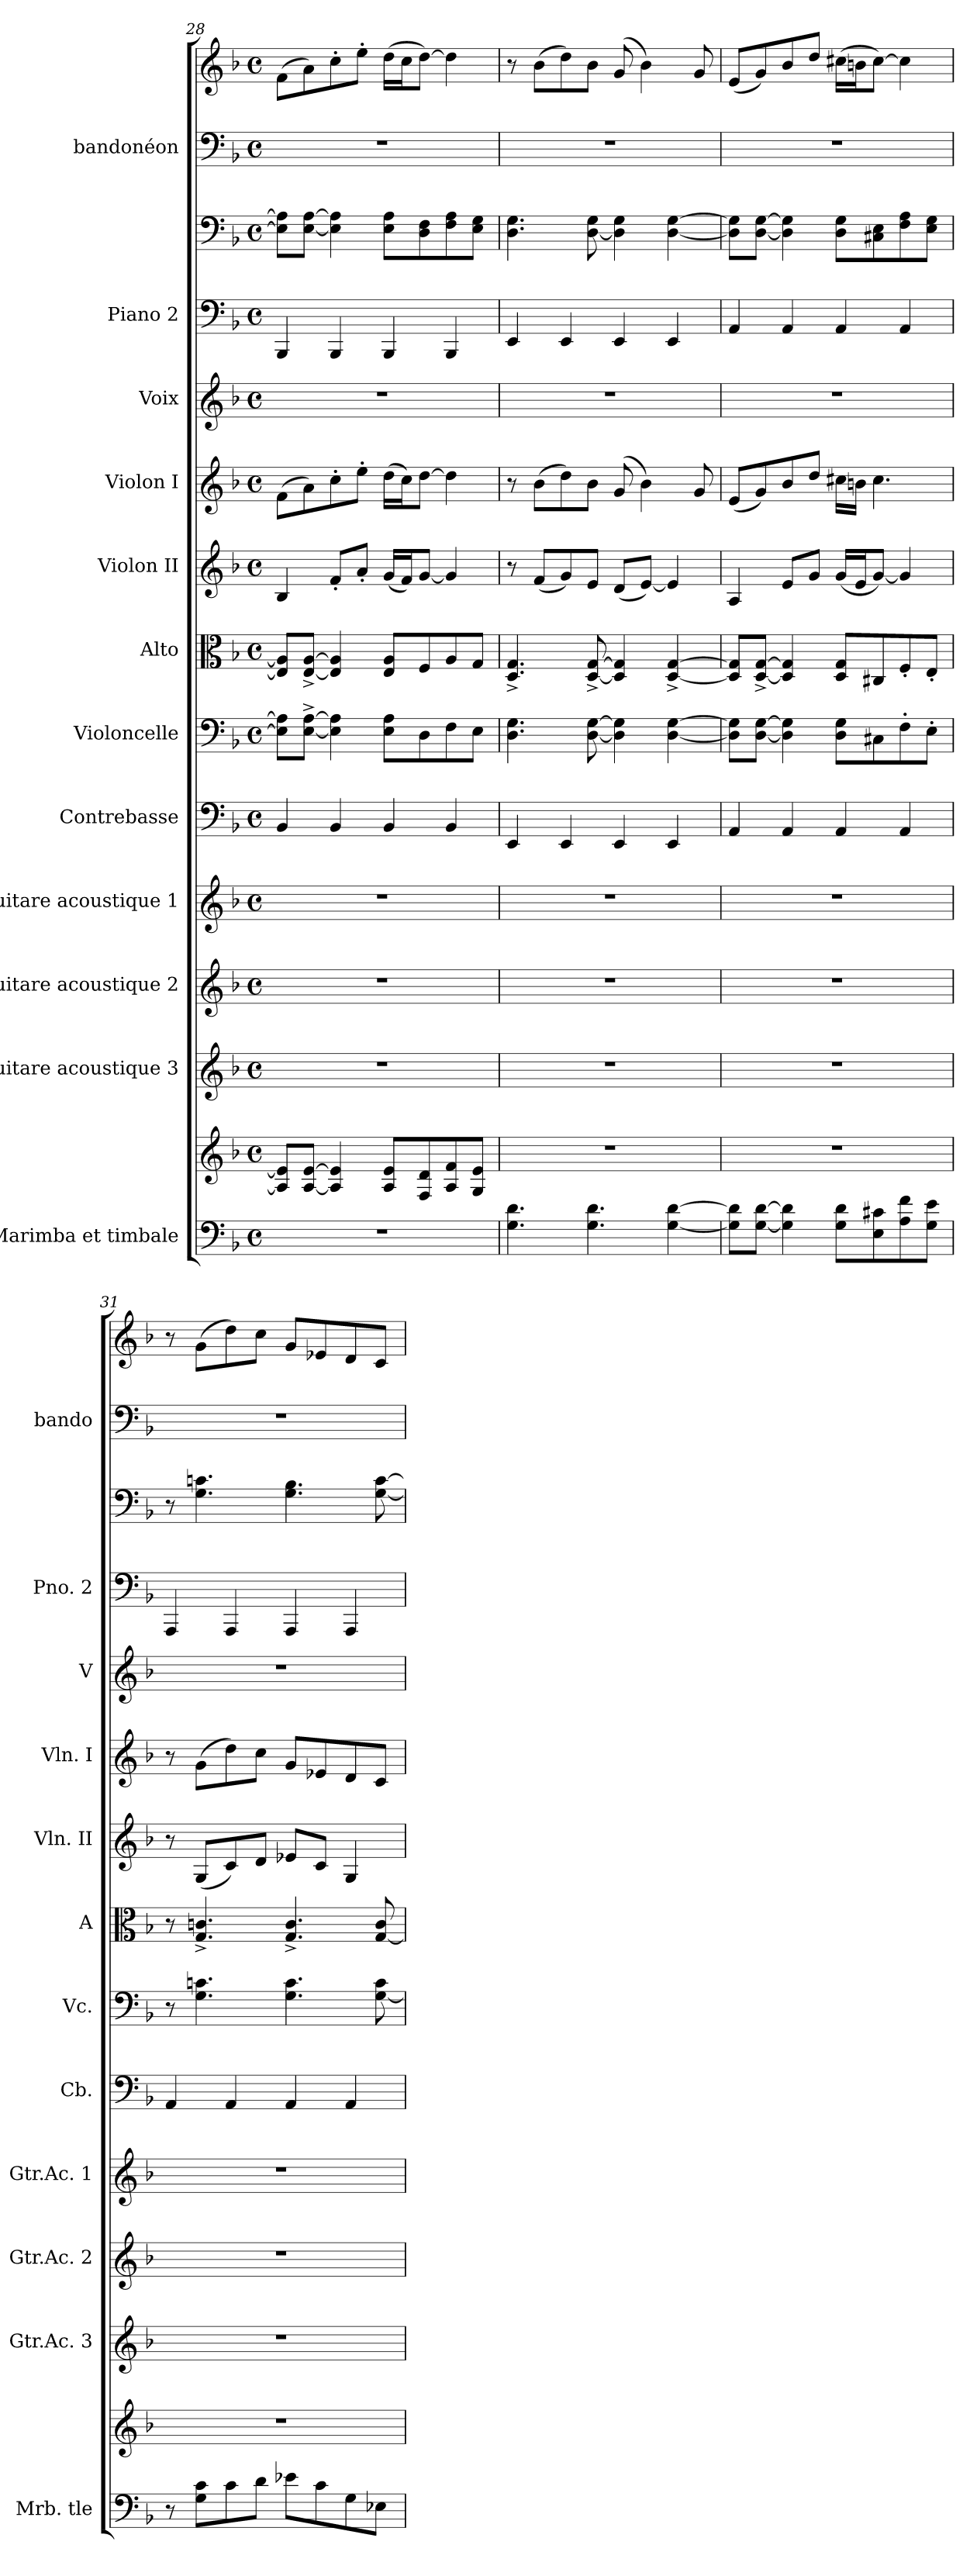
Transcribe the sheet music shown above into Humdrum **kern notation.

**kern	**kern	**kern	**kern	**kern	**kern	**kern	**kern	**kern	**kern	**kern	**kern	**kern	**kern	**kern
*part12	*part12	*part11	*part10	*part9	*part8	*part7	*part6	*part5	*part4	*part3	*part2	*part2	*part1	*part1
*staff15	*staff14	*staff13	*staff12	*staff11	*staff10	*staff9	*staff8	*staff7	*staff6	*staff5	*staff4	*staff3	*staff2	*staff1
*I"Marimba et timbale	*	*I"Guitare acoustique 3	*I"Guitare acoustique 2	*I"Guitare acoustique 1	*I"Contrebasse	*I"Violoncelle	*I"Alto	*I"Violon II	*I"Violon I	*I"Voix	*I"Piano 2	*	*I"bandonéon	*
*I'Mrb. tle	*	*I'Gtr.Ac. 3	*I'Gtr.Ac. 2	*I'Gtr.Ac. 1	*I'Cb.	*I'Vc.	*I'A	*I'Vln. II	*I'Vln. I	*I'V	*I'Pno. 2	*	*I'bando	*
*clefF4	*clefG2	*clefG2	*clefG2	*clefG2	*clefF4	*clefF4	*clefC3	*clefG2	*clefG2	*clefG2	*clefF4	*clefF4	*clefF4	*clefG2
*	*	*ITrd7c12	*ITrd7c12	*ITrd7c12	*ITrd7c12	*	*	*	*	*	*	*	*	*
*k[b-]	*k[b-]	*k[b-]	*k[b-]	*k[b-]	*k[b-]	*k[b-]	*k[b-]	*k[b-]	*k[b-]	*k[b-]	*k[b-]	*k[b-]	*k[b-]	*k[b-]
*d:	*d:	*d:	*d:	*d:	*d:	*d:	*d:	*d:	*d:	*d:	*d:	*d:	*d:	*d:
*M4/4	*M4/4	*M4/4	*M4/4	*M4/4	*M4/4	*M4/4	*M4/4	*M4/4	*M4/4	*M4/4	*M4/4	*M4/4	*M4/4	*M4/4
*met(c)	*met(c)	*met(c)	*met(c)	*met(c)	*met(c)	*met(c)	*met(c)	*met(c)	*met(c)	*met(c)	*met(c)	*met(c)	*met(c)	*met(c)
=28	=28	=28	=28	=28	=28	=28	=28	=28	=28	=28	=28	=28	=28	=28
1r	8A/] 8e/]L	1r	1r	1r	4BBB-/	8E\] 8A\]L	8E/] 8A/]L	4B-/	(>8f\L	1r	4BBB-/	8E\] 8A\]L	1r	(>8f\L
.	[8A/ [8e/J	.	.	.	.	[8E\^> [8A\^>J	[8E/^< [8A/^<J	.	8a\)	.	.	[8E\ [8A\J	.	8a\)
.	4A/] 4e/]	.	.	.	4BBB-/	4E\] 4A\]	4E/] 4A/]	8f'</L	8cc'>\	.	4BBB-/	4E\] 4A\]	.	8cc'>\
.	.	.	.	.	.	.	.	8a'</J	8ee'>\J	.	.	.	.	8ee'>\J
.	8A/ 8e/L	.	.	.	4BBB-/	8E\ 8A\L	8E/ 8A/L	(<16g/LL	(>16dd\LL	.	4BBB-/	8E\ 8A\L	.	(>16dd\LL
.	.	.	.	.	.	.	.	16f/J)	16cc\J)	.	.	.	.	16cc\J
.	8F/ 8d/	.	.	.	.	8D\	8F/	[8g/J	[8dd\J	.	.	8D\ 8F\	.	[8dd\J)
.	8A/ 8f/	.	.	.	4BBB-/	8F\	8A/	4g/]	4dd\]	.	4BBB-/	8F\ 8A\	.	4dd\]
.	8G/ 8e/J	.	.	.	.	8E\J	8G/J	.	.	.	.	8E\ 8G\J	.	.
!!LO:PB:g=z
=29	=29	=29	=29	=29	=29	=29	=29	=29	=29	=29	=29	=29	=29	=29
4.G\ 4.d\	1r	1r	1r	1r	4EEE/	4.D\ 4.G\	4.D/^< 4.G/^<	8r	8r	1r	4EE/	4.D\ 4.G\	1r	8r
.	.	.	.	.	.	.	.	(<8f/L	(>8b-\L	.	.	.	.	(>8b-\L
.	.	.	.	.	4EEE/	.	.	8g/)	8dd\)	.	4EE/	.	.	8dd\)
4.G\ 4.d\	.	.	.	.	.	[8D\ [8G\	[8D/^< [8G/^<	8e/J	8b-\J	.	.	[8D\ 8G\	.	8b-\J
.	.	.	.	.	4EEE/	4D\] 4G\]	4D/] 4G/]	(<8d/L	(>8g/	.	4EE/	4D\] 4G\	.	(>8g/
.	.	.	.	.	.	.	.	[8e/J)	4b-\)	.	.	.	.	4b-\)
[4G\ [4d\	.	.	.	.	4EEE/	[4D\ [4G\	[4D/^< [4G/^<	4e/]	.	.	4EE/	[4D\ [4G\	.	.
.	.	.	.	.	.	.	.	.	8g/	.	.	.	.	8g/
=30	=30	=30	=30	=30	=30	=30	=30	=30	=30	=30	=30	=30	=30	=30
8G\] 8d\]L	1r	1r	1r	1r	4AAA/	8D\] 8G\]L	8D/] 8G/]L	4A/	(<8e/L	1r	4AA/	8D\] 8G\]L	1r	(<8e/L
[8G\ [8d\J	.	.	.	.	.	[8D\ [8G\J	[8D/^< [8G/^<J	.	8g/)	.	.	[8D\ [8G\J	.	8g/)
4G\] 4d\]	.	.	.	.	4AAA/	4D\] 4G\]	4D/] 4G/]	8e/L	8b-/	.	4AA/	4D\] 4G\]	.	8b-/
.	.	.	.	.	.	.	.	8g/J	8dd/J	.	.	.	.	8dd/J
8G\ 8d\L	.	.	.	.	4AAA/	8D\ 8G\L	8D/ 8G/L	(<16g/LL	16cc#X\LL	.	4AA/	8D\ 8G\L	.	(>16cc#X\LL
.	.	.	.	.	.	.	.	16e/J	16bn\JJ	.	.	.	.	16bn\J
8E\ 8c#X\	.	.	.	.	.	8C#X\	8C#X/	[8g/J)	4.cc#\	.	.	8C#X\ 8E\	.	[8cc#\J)
8A\ 8f\	.	.	.	.	4AAA/	8F'>\	8F'</	4g/]	.	.	4AA/	8F\ 8A\	.	4cc#\]
8G\ 8e\J	.	.	.	.	.	8E'>\J	8E'</J	.	.	.	.	8E\ 8G\J	.	.
=31	=31	=31	=31	=31	=31	=31	=31	=31	=31	=31	=31	=31	=31	=31
8r	1r	1r	1r	1r	4AAA/	8r	8r	8r	8r	1r	4AAA/	8r	1r	8r
8G\ 8c\L	.	.	.	.	.	4.G\ 4.cn\	4.G/^< 4.cn/^<	(<8G/L	(>8g\L	.	.	4.G\ 4.cn\	.	(>8g\L
8c\	.	.	.	.	4AAA/	.	.	8c/)	8dd\)	.	4AAA/	.	.	8dd\)
8d\J	.	.	.	.	.	.	.	8d/J	8cc\J	.	.	.	.	8cc\J
8e-X\L	.	.	.	.	4AAA/	4.G\ 4.c\	4.G/^< 4.c/^<	8e-X/L	8g/L	.	4AAA/	4.G\ 4.B-\	.	8g/L
8c\	.	.	.	.	.	.	.	8c/J	8e-X/	.	.	.	.	8e-X/
8G\	.	.	.	.	4AAA/	.	.	4G/	8d/	.	4AAA/	.	.	8d/
8E-X\J	.	.	.	.	.	[8G\ 8c\	[8G/ 8c/	.	8c/J	.	.	[8G\ [8c\	.	8c/J
=	=	=	=	=	=	=	=	=	=	=	=	=	=	=
*-	*-	*-	*-	*-	*-	*-	*-	*-	*-	*-	*-	*-	*-	*-
